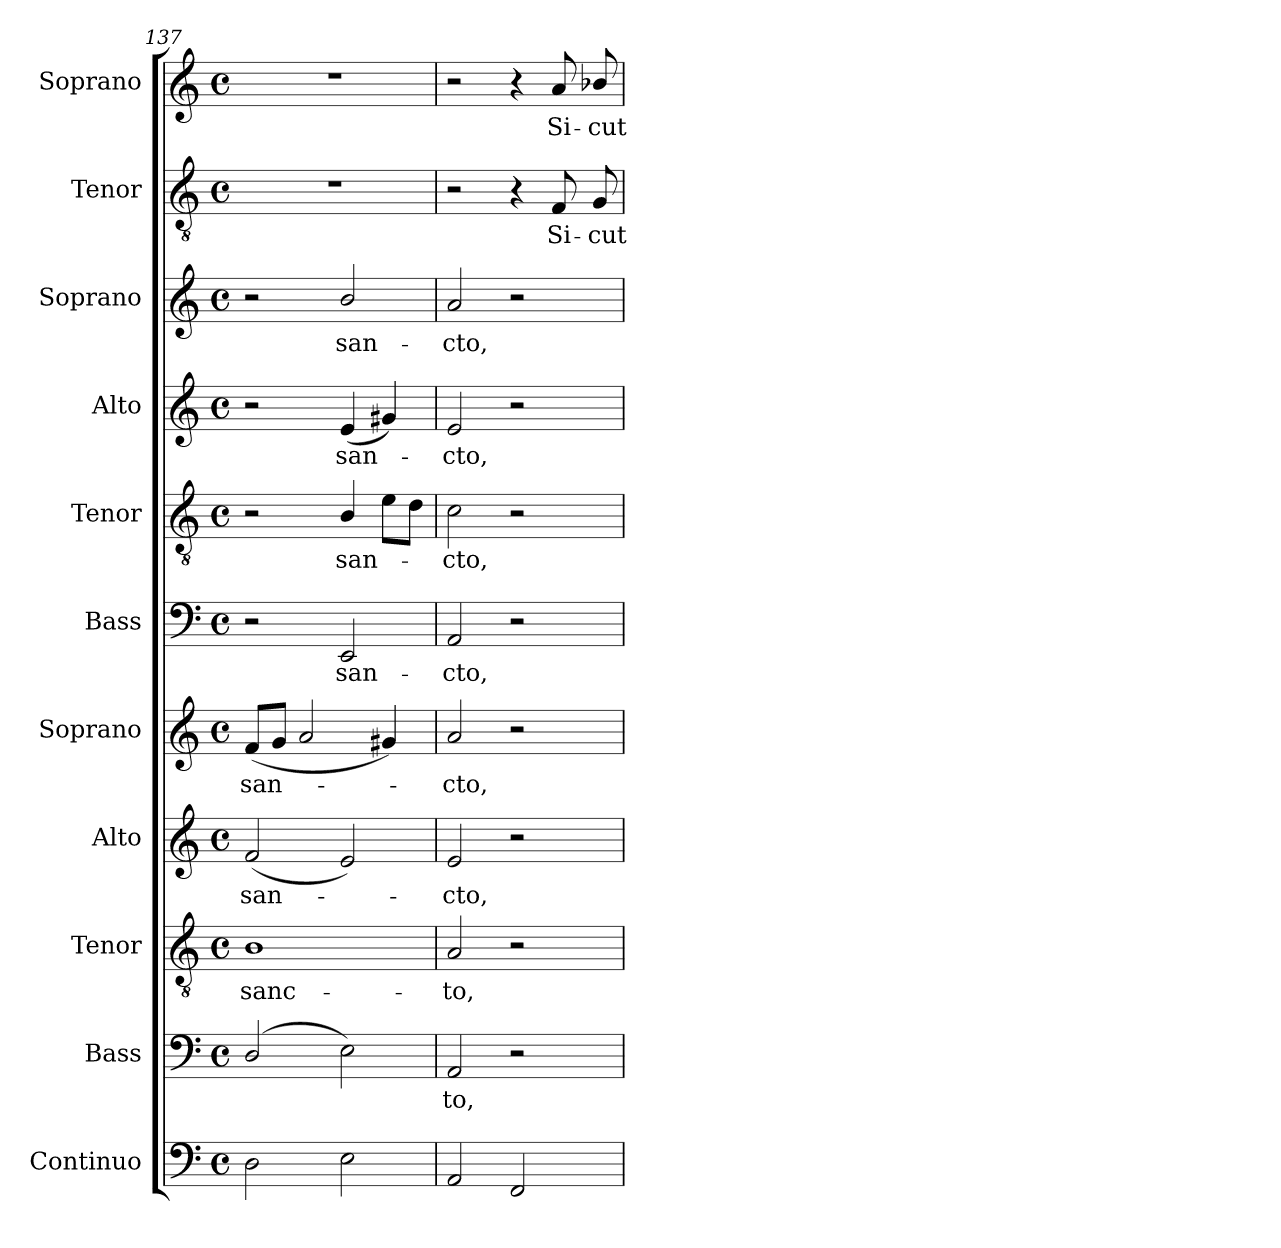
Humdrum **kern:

**kern	**kern	**text	**kern	**text	**kern	**text	**kern	**text	**kern	**text	**kern	**text	**kern	**text	**kern	**text	**kern	**text	**kern	**text
*part11	*part10	*part10	*part9	*part9	*part8	*part8	*part7	*part7	*part6	*part6	*part5	*part5	*part4	*part4	*part3	*part3	*part2	*part2	*part1	*part1
*staff11	*staff10	*staff10	*staff9	*staff9	*staff8	*staff8	*staff7	*staff7	*staff6	*staff6	*staff5	*staff5	*staff4	*staff4	*staff3	*staff3	*staff2	*staff2	*staff1	*staff1
*I"Continuo	*I"Bass	*	*I"Tenor	*	*I"Alto	*	*I"Soprano	*	*I"Bass	*	*I"Tenor	*	*I"Alto	*	*I"Soprano	*	*I"Tenor	*	*I"Soprano	*
*I'Cont.	*I'B.	*	*I'T.	*	*I'A.	*	*I'S.	*	*I'B.	*	*I'T.	*	*I'A.	*	*I'S.	*	*I'T.	*	*I'S.	*
*clefF4	*clefF4	*	*clefGv2	*	*clefG2	*	*clefG2	*	*clefF4	*	*clefGv2	*	*clefG2	*	*clefG2	*	*clefGv2	*	*clefG2	*
*	*	*	*ITrd7c12	*	*	*	*	*	*	*	*ITrd7c12	*	*	*	*	*	*ITrd7c12	*	*	*
*k[]	*k[]	*	*k[]	*	*k[]	*	*k[]	*	*k[]	*	*k[]	*	*k[]	*	*k[]	*	*k[]	*	*k[]	*
*C:	*C:	*	*C:	*	*C:	*	*C:	*	*C:	*	*C:	*	*C:	*	*C:	*	*C:	*	*C:	*
*M4/4	*M4/4	*	*M4/4	*	*M4/4	*	*M4/4	*	*M4/4	*	*M4/4	*	*M4/4	*	*M4/4	*	*M4/4	*	*M4/4	*
*met(c)	*met(c)	*	*met(c)	*	*met(c)	*	*met(c)	*	*met(c)	*	*met(c)	*	*met(c)	*	*met(c)	*	*met(c)	*	*met(c)	*
=137	=137	=137	=137	=137	=137	=137	=137	=137	=137	=137	=137	=137	=137	=137	=137	=137	=137	=137	=137	=137
!	!	!	!	!LO:LY:b:color=#000000	!	!	!	!	!	!	!	!	!	!	!	!	!	!	!	!
!	!	!	!	!	!	!LO:LY:b:color=#000000	!	!	!	!	!	!	!	!	!	!	!	!	!	!
!	!	!	!	!	!	!	!	!LO:LY:b:color=#000000	!	!	!	!	!	!	!	!	!	!	!	!
2Di\	(2Di/	.	1BBi	sanc-	(2fi/	san-	(8fi/L	san-	2r	.	2r	.	2r	.	2r	.	1r	.	1r	.
.	.	.	.	.	.	.	8gi/J	.	.	.	.	.	.	.	.	.	.	.	.	.
.	.	.	.	.	.	.	2ai/	.	.	.	.	.	.	.	.	.	.	.	.	.
!	!	!	!	!	!	!	!	!	!	!LO:LY:b:color=#000000	!	!	!	!	!	!	!	!	!	!
!	!	!	!	!	!	!	!	!	!	!	!	!LO:LY:b:color=#000000	!	!	!	!	!	!	!	!
!	!	!	!	!	!	!	!	!	!	!	!	!	!	!LO:LY:b:color=#000000	!	!	!	!	!	!
!	!	!	!	!	!	!	!	!	!	!	!	!	!	!	!	!LO:LY:b:color=#000000	!	!	!	!
2Ei\	2Ei\)	.	.	.	2ei/)	.	.	.	2EEi/	san-	4BBi/	san-	(4ei/	san-	2bi/	san-	.	.	.	.
.	.	.	.	.	.	.	4g#Xi/)	.	.	.	8Ei\L	.	4g#Xi/)	.	.	.	.	.	.	.
.	.	.	.	.	.	.	.	.	.	.	8Di\J	.	.	.	.	.	.	.	.	.
=138	=138	=138	=138	=138	=138	=138	=138	=138	=138	=138	=138	=138	=138	=138	=138	=138	=138	=138	=138	=138
!	!	!LO:LY:b:color=#000000	!	!	!	!	!	!	!	!	!	!	!	!	!	!	!	!	!	!
!	!	!	!	!LO:LY:b:color=#000000	!	!	!	!	!	!	!	!	!	!	!	!	!	!	!	!
!	!	!	!	!	!	!LO:LY:b:color=#000000	!	!	!	!	!	!	!	!	!	!	!	!	!	!
!	!	!	!	!	!	!	!	!LO:LY:b:color=#000000	!	!	!	!	!	!	!	!	!	!	!	!
!	!	!	!	!	!	!	!	!	!	!LO:LY:b:color=#000000	!	!	!	!	!	!	!	!	!	!
!	!	!	!	!	!	!	!	!	!	!	!	!LO:LY:b:color=#000000	!	!	!	!	!	!	!	!
!	!	!	!	!	!	!	!	!	!	!	!	!	!	!LO:LY:b:color=#000000	!	!	!	!	!	!
!	!	!	!	!	!	!	!	!	!	!	!	!	!	!	!	!LO:LY:b:color=#000000	!	!	!	!
2AAi/	2AAi/	-to,	2AAi/	-to,	2ei/	-cto,	2ai/	-cto,	2AAi/	-cto,	2Ci\	-cto,	2ei/	-cto,	2ai/	-cto,	2r	.	2r	.
2FFi/	2r	.	2r	.	2r	.	2r	.	2r	.	2r	.	2r	.	2r	.	4r	.	4r	.
!	!	!	!	!	!	!	!	!	!	!	!	!	!	!	!	!	!	!LO:LY:b:color=#000000	!	!
!	!	!	!	!	!	!	!	!	!	!	!	!	!	!	!	!	!	!	!	!LO:LY:b:color=#000000
.	.	.	.	.	.	.	.	.	.	.	.	.	.	.	.	.	8FFi/	Si-	8ai/	Si-
!	!	!	!	!	!	!	!	!	!	!	!	!	!	!	!	!	!	!LO:LY:b:color=#000000	!	!
!	!	!	!	!	!	!	!	!	!	!	!	!	!	!	!	!	!	!	!	!LO:LY:b:color=#000000
.	.	.	.	.	.	.	.	.	.	.	.	.	.	.	.	.	8GGi/	-cut	8b-i/	-cut
=	=	=	=	=	=	=	=	=	=	=	=	=	=	=	=	=	=	=	=	=
*-	*-	*-	*-	*-	*-	*-	*-	*-	*-	*-	*-	*-	*-	*-	*-	*-	*-	*-	*-	*-
